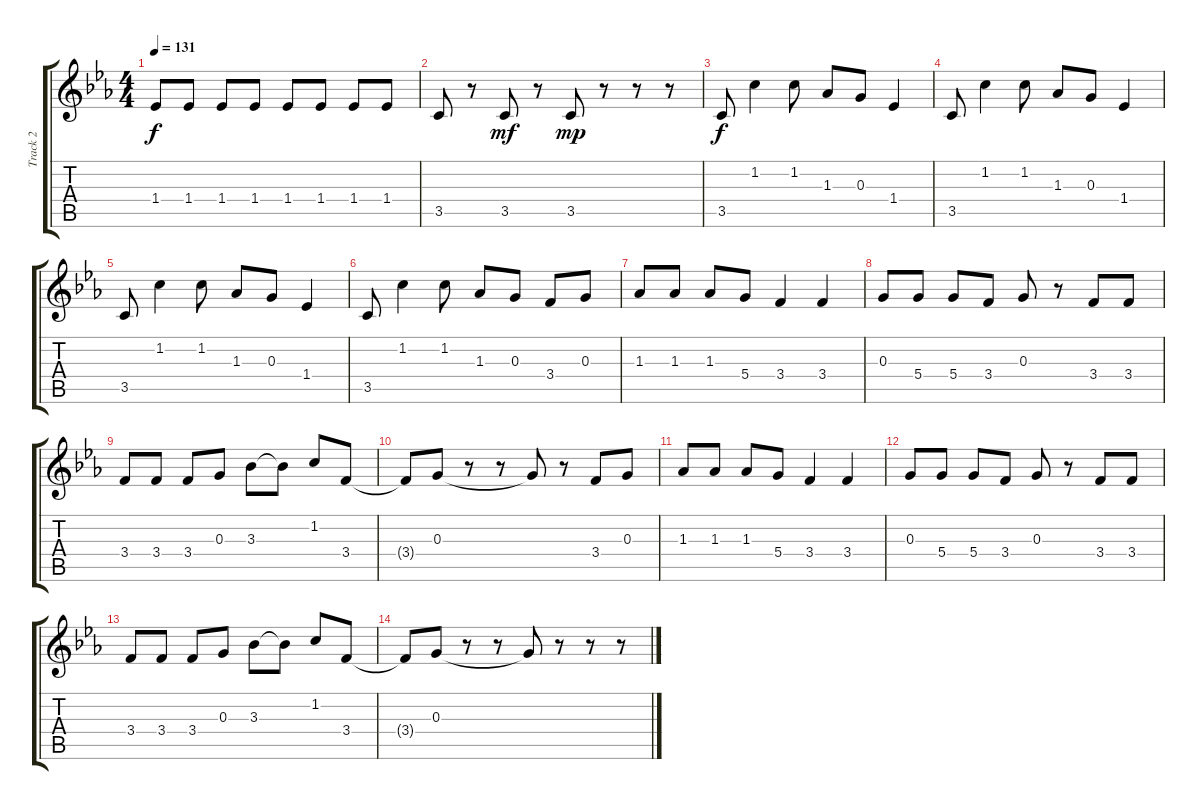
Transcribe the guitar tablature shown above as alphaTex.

\track ("Track 2" "Track 2") {instrument distortionguitar}
\staff {score tabs}
\tuning (E4 B3 G3 D3 A2 C2) {hide}
\ts (4 4)
\tempo 131
\clef g2
\ks cminor
1.4.8{dy f} 1.4.8 1.4.8 1.4.8 1.4.8 1.4.8 1.4.8 1.4.8 |
3.5.8 r.8 3.5.8{dy mf} r.8 3.5.8{dy mp} r.8 r.8 r.8 |
3.5.8{dy f} 1.2.4 1.2.8 1.3.8 0.3.8 1.4.4 |
3.5.8 1.2.4 1.2.8 1.3.8 0.3.8 1.4.4 |
3.5.8 1.2.4 1.2.8 1.3.8 0.3.8 1.4.4 |
3.5.8 1.2.4 1.2.8 1.3.8 0.3.8 3.4.8 0.3.8 |
1.3.8 1.3.8 1.3.8 5.4.8 3.4.4 3.4.4 |
0.3.8 5.4.8 5.4.8 3.4.8 0.3.8 r.8 3.4.8 3.4.8 |
3.4.8 3.4.8 3.4.8 0.3.8 3.3.8 3.3{t}.8 1.2.8 3.4.8 |
3.4{t}.8 0.3.8 r.8 r.8 0.3{t}.8 r.8 3.4.8 0.3.8 |
1.3.8 1.3.8 1.3.8 5.4.8 3.4.4 3.4.4 |
0.3.8 5.4.8 5.4.8 3.4.8 0.3.8 r.8 3.4.8 3.4.8 |
3.4.8 3.4.8 3.4.8 0.3.8 3.3.8 3.3{t}.8 1.2.8 3.4.8 |
3.4{t}.8 0.3.8 r.8 r.8 0.3{t}.8 r.8 r.8 r.8
